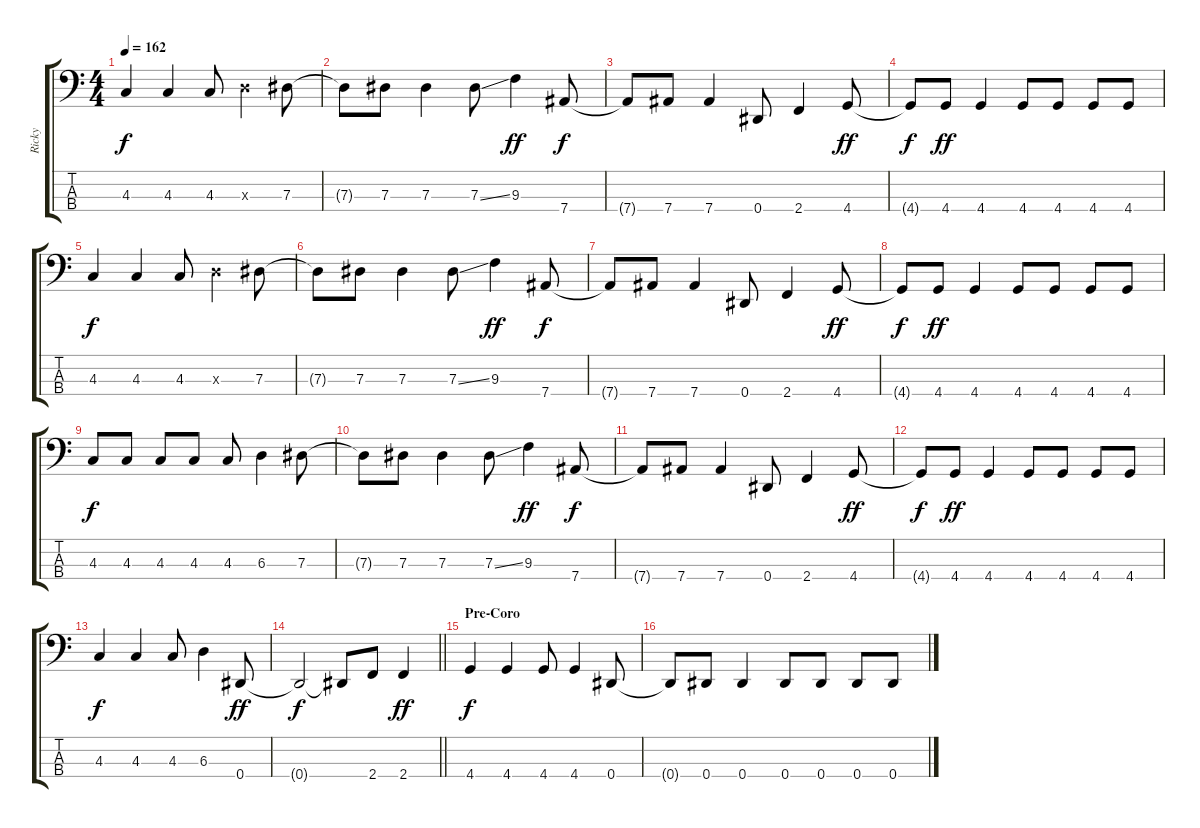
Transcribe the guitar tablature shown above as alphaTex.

\track ("Ricky" "Ricky") {instrument acousticbass}
\staff {score tabs}
\tuning (Gb2 Db2 Ab1 Eb1) {hide}
\ts (4 4)
\tempo 162
\clef f4
\ks c
4.3.4{dy f} 4.3.4 4.3.8 6.3{x}.4 7.3.8 |
7.3{t}.8 7.3.8 7.3.4 7.3{ss}.8 9.3.4{dy ff} 7.4.8{dy f} |
7.4{t}.8 7.4.8 7.4.4 0.4.8 2.4.4 4.4.8{dy ff} |
4.4{t}.8{dy f} 4.4.8{dy ff} 4.4.4 4.4.8 4.4.8 4.4.8 4.4.8 |
4.3.4{dy f} 4.3.4 4.3.8 6.3{x}.4 7.3.8 |
7.3{t}.8 7.3.8 7.3.4 7.3{ss}.8 9.3.4{dy ff} 7.4.8{dy f} |
7.4{t}.8 7.4.8 7.4.4 0.4.8 2.4.4 4.4.8{dy ff} |
4.4{t}.8{dy f} 4.4.8{dy ff} 4.4.4 4.4.8 4.4.8 4.4.8 4.4.8 |
4.3.8{dy f} 4.3.8 4.3.8 4.3.8 4.3.8 6.3.4 7.3.8 |
7.3{t}.8 7.3.8 7.3.4 7.3{ss}.8 9.3.4{dy ff} 7.4.8{dy f} |
7.4{t}.8 7.4.8 7.4.4 0.4.8 2.4.4 4.4.8{dy ff} |
4.4{t}.8{dy f} 4.4.8{dy ff} 4.4.4 4.4.8 4.4.8 4.4.8 4.4.8 |
4.3.4{dy f} 4.3.4 4.3.8 6.3.4 0.4.8{dy ff} |
\barLineRight lightlight
0.4{t}.2{dy f} 0.4{t}.8 2.4.8 2.4.4{dy ff} |
\section ("" "Pre-Coro")
4.4.4{dy f} 4.4.4 4.4.8 4.4.4 0.4.8 |
0.4{t}.8 0.4.8 0.4.4 0.4.8 0.4.8 0.4.8 0.4.8
